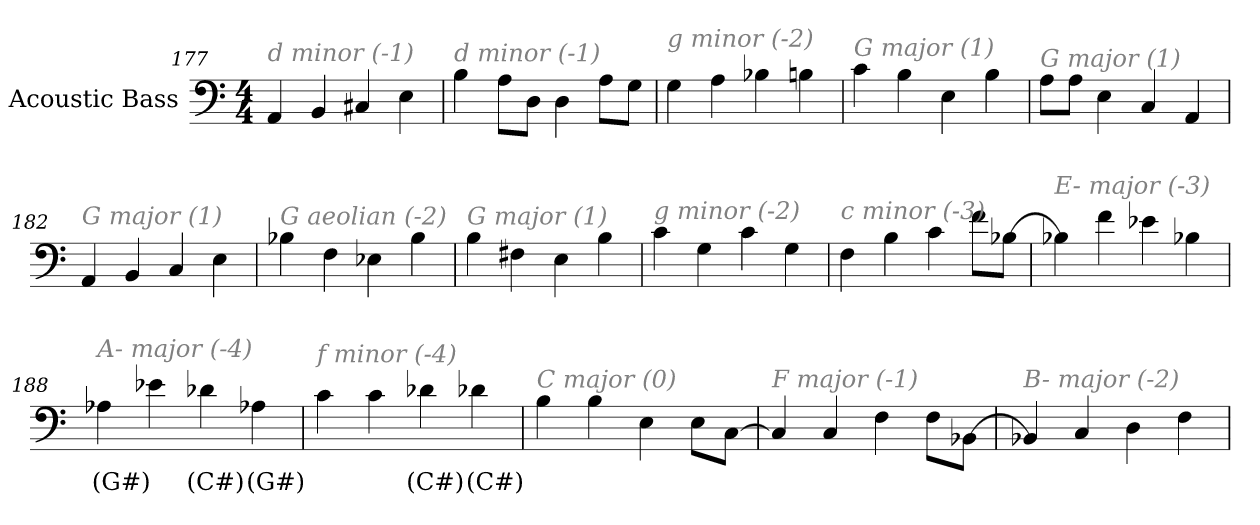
**kern	**text
*part1	*part1
*staff1	*staff1
*I"Acoustic Bass	*
*clefF4	*
*ITrd7c12	*
*k[]	*
*C:	*
*M4/4	*
=177	=177
!LO:TX:i:color=#808080:t=d minor (-1)	!
4AAA	.
4BBB	.
4CC#X	.
4EE	.
=178	=178
!LO:TX:i:color=#808080:t=d minor (-1)	!
4BB	.
8AAL	.
8DDJ	.
4DD	.
8AAL	.
8GGJ	.
=179	=179
!LO:TX:i:color=#808080:t=g minor (-2)	!
4GG	.
4AA	.
4BB-X	.
4BBn	.
=180	=180
!LO:TX:i:color=#808080:t=G major (1)	!
4C	.
4BB	.
4EE	.
4BB	.
=181	=181
!LO:TX:i:color=#808080:t=G major (1)	!
8AAL	.
8AAJ	.
4EE	.
4CC	.
4AAA	.
=182	=182
!LO:TX:i:color=#808080:t=G major (1)	!
4AAA	.
4BBB	.
4CC	.
4EE	.
=183	=183
!LO:TX:i:color=#808080:t=G aeolian (-2)	!
4BB-X	.
4FF	.
4EE-X	.
4BB-	.
=184	=184
!LO:TX:i:color=#808080:t=G major (1)	!
4BB	.
4FF#X	.
4EE	.
4BB	.
=185	=185
!LO:TX:i:color=#808080:t=g minor (-2)	!
4C	.
4GG	.
4C	.
4GG	.
=186	=186
!LO:TX:i:color=#808080:t=c minor (-3)	!
4FF	.
4BB	.
4C	.
8FL	.
[8BB-XJ	.
=187	=187
!LO:TX:i:color=#808080:t=E- major (-3)	!
4BB-X]	.
4F	.
4E-X	.
4BB-X	.
=188	=188
!LO:TX:i:color=#808080:t=A- major (-4)	!
4AA-Xi	(G#)
4E-X	.
4D-Xi	(C#)
4AA-Xi	(G#)
=189	=189
!LO:TX:i:color=#808080:t=f minor (-4)	!
4C	.
4C	.
4D-Xi	(C#)
4D-Xi	(C#)
=190	=190
!LO:TX:i:color=#808080:t=C major (0)	!
4BB	.
4BB	.
4EE	.
8EEL	.
[8CCJ	.
=191	=191
!LO:TX:i:color=#808080:t=F major (-1)	!
4CC]	.
4CC	.
4FF	.
8FFL	.
[8BBB-XJ	.
=192	=192
!LO:TX:i:color=#808080:t=B- major (-2)	!
4BBB-X]	.
4CC	.
4DD	.
4FF	.
=	=
*-	*-
